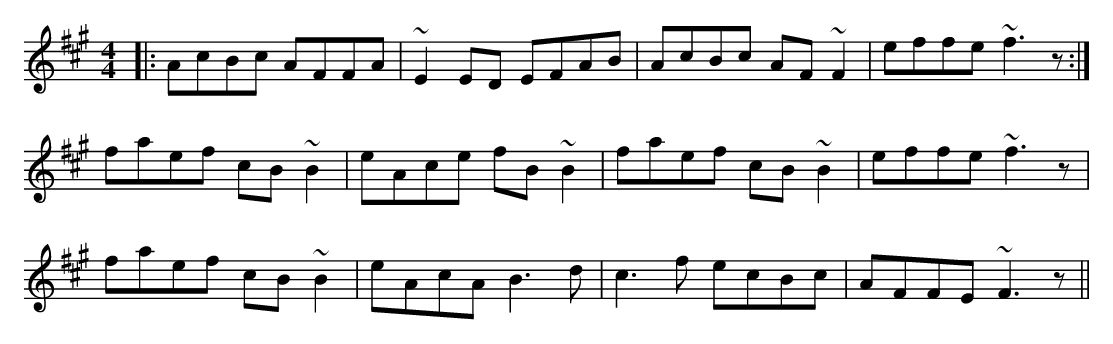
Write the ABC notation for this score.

X:1
M:4/4
K:A
|:AcBc AFFA|~E2ED EFAB|AcBc AF~F2|effe ~f3 z:|
faef cB~B2|eAce fB~B2|faef cB~B2|effe ~f3 z|
faef cB~B2|eAcA B3d|c3f ecBc|AFFE ~F3z||
